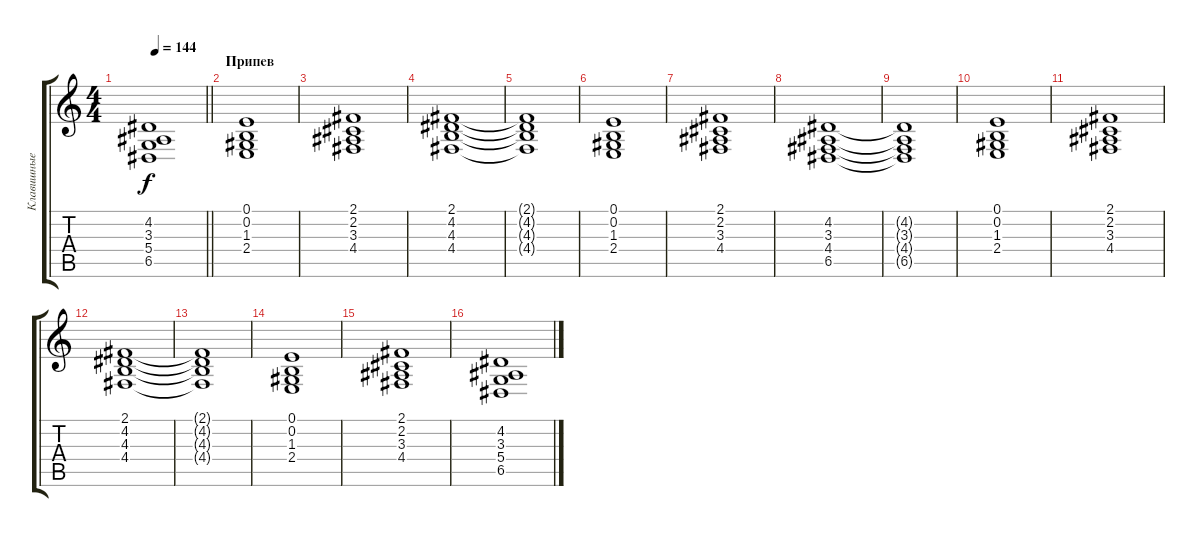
\track ("Клавишные" "Клавишные") {instrument stringensemble2}
\staff {score tabs}
\tuning (E4 B3 G3 D3 A2 E2) {hide}
\ts (4 4)
\tempo 144
\clef g2
\barLineRight lightlight
\ks c
(4.2{t} 3.3{t} 5.4{t} 6.5{t}).1{dy f} |
\section ("" "Припев")
(0.1 0.2 1.3 2.4).1 |
(2.1 2.2 3.3 4.4).1 |
(2.1 4.2 4.3 4.4).1 |
(2.1{t} 4.2{t} 4.3{t} 4.4{t}).1 |
(0.1 0.2 1.3 2.4).1 |
(2.1 2.2 3.3 4.4).1 |
(4.2 3.3 4.4 6.5).1 |
(4.2{t} 3.3{t} 4.4{t} 6.5{t}).1 |
(0.1 0.2 1.3 2.4).1 |
(2.1 2.2 3.3 4.4).1 |
(2.1 4.2 4.3 4.4).1 |
(2.1{t} 4.2{t} 4.3{t} 4.4{t}).1 |
(0.1 0.2 1.3 2.4).1 |
(2.1 2.2 3.3 4.4).1 |
(4.2 3.3 5.4 6.5).1
